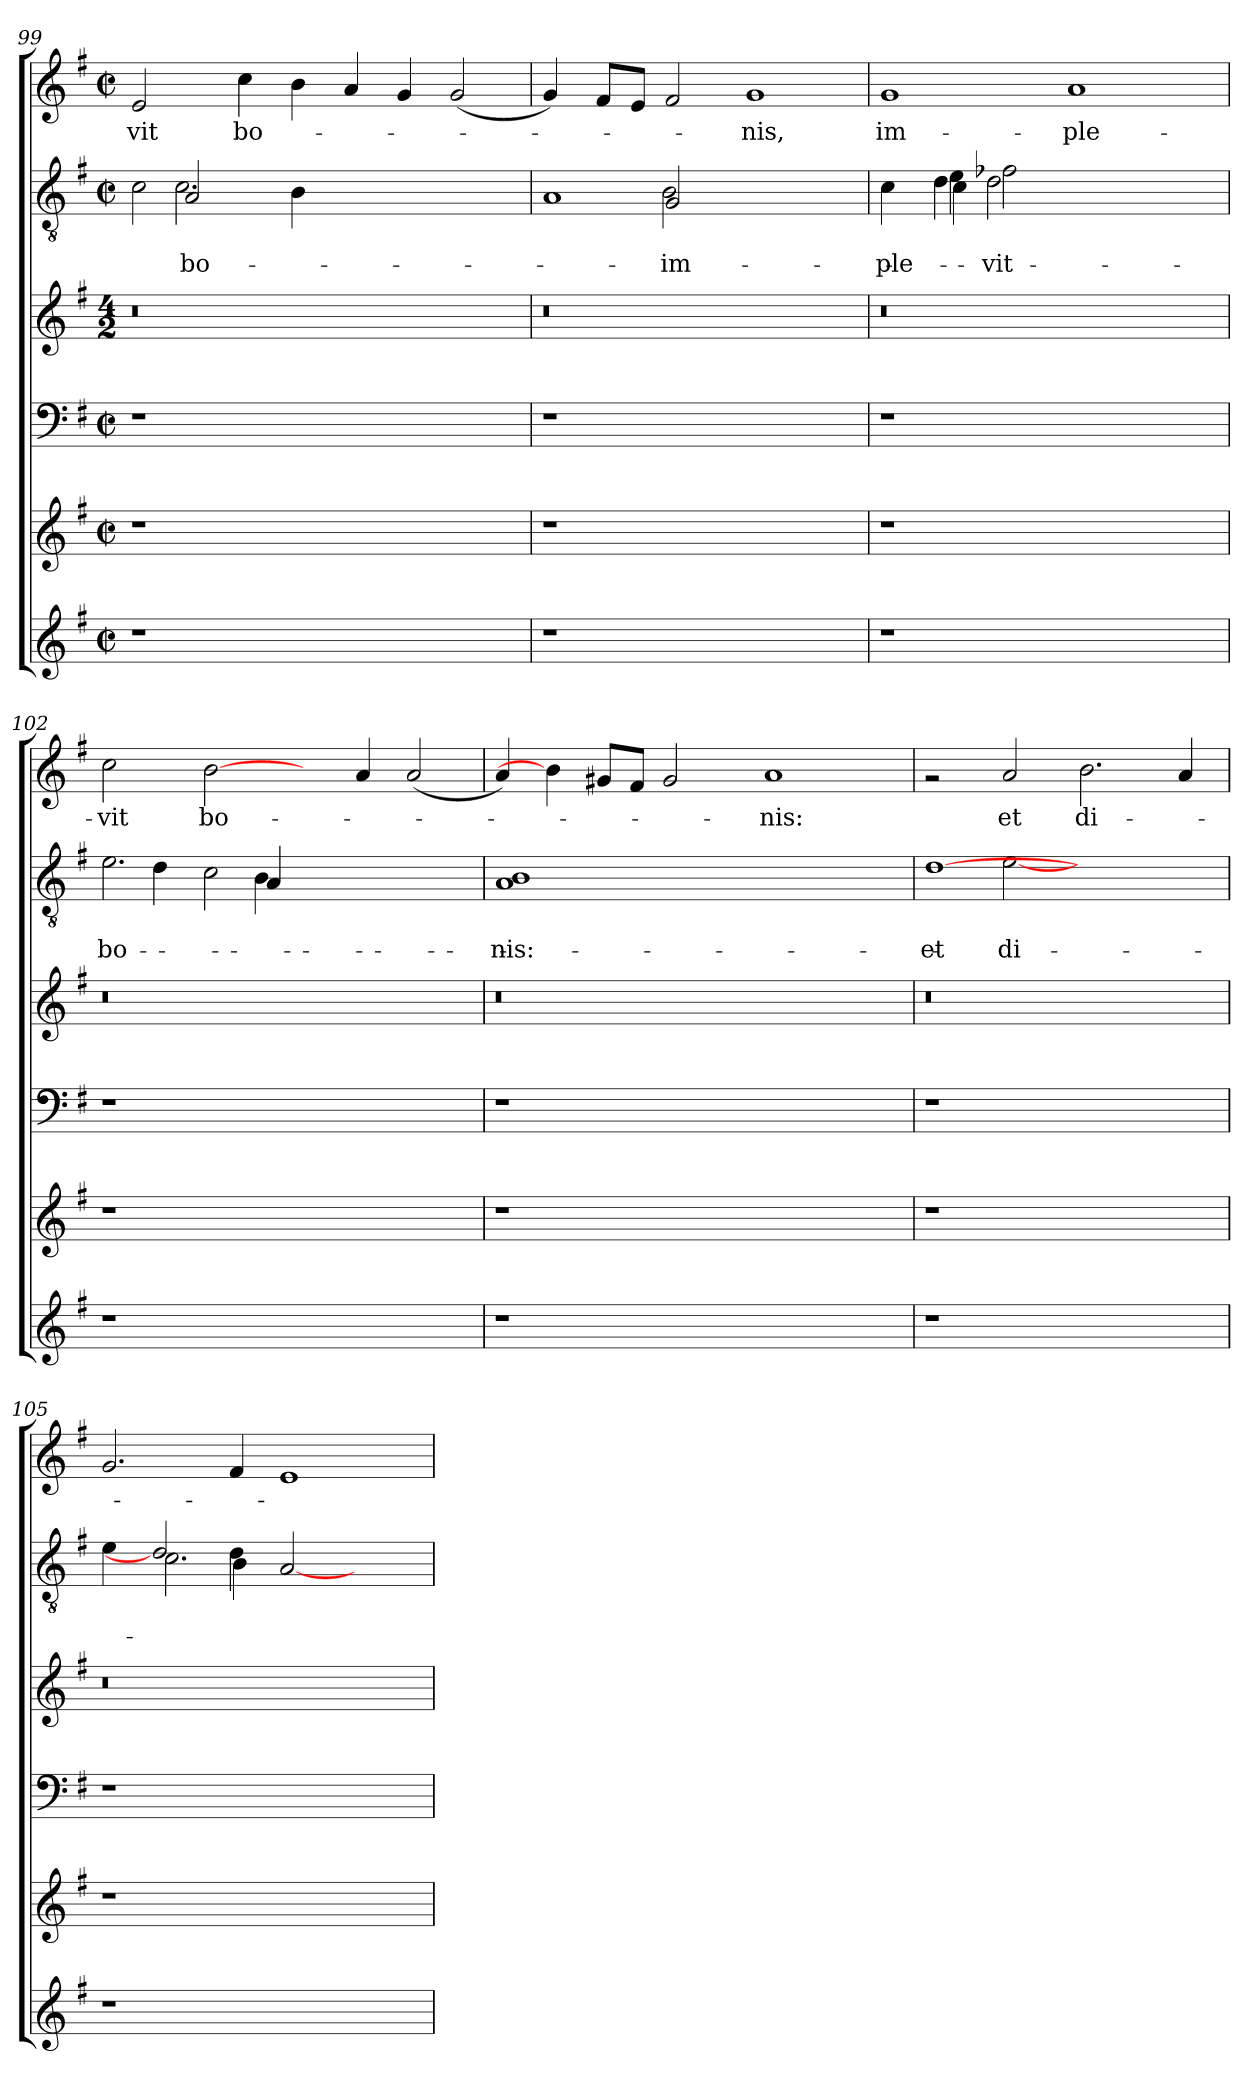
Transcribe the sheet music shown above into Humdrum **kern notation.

**kern	**kern	**kern	**kern	**kern	**text	**text	**kern	**text
*part6	*part5	*part4	*part3	*part2	*part2	*part2	*part1	*part1
*staff6	*staff5	*staff4	*staff3	*staff2	*staff2	*staff2	*staff1	*staff1
*clefG2	*clefG2	*clefF4	*clefG2	*clefGv2	*	*	*clefG2	*
*k[f#]	*k[f#]	*k[f#]	*k[f#]	*k[f#]	*	*	*k[f#]	*
*G:	*G:	*G:	*G:	*G:	*	*	*G:	*
*M2/2	*M2/2	*M2/2	*M4/2	*M2/2	*	*	*M2/2	*
*met(c|)	*met(c|)	*met(c|)	*	*met(c|)	*	*	*met(c|)	*
=99	=99	=99	=99	=99	=99	=99	=99	=99
*	*	*	*	*^	*	*	*	*
*	*	*	*	*	*^	*	*	*	*
!	!	!	!	!	!	!	!	!	!	!LO:LY:b
1r	1r	1r	0r	2c\	4ryy	4ryy	.	.	2e/	-vit
!	!	!	!	!	!	!	!	!LO:LY:b	!	!
!	!	!	!	!	!	!	!	!LO:LY:b	!	!
.	.	.	.	.	2A/	2.c\	.	bo-	.	.
!	!	!	!	!	!	!	!	!	!	!LO:LY:b
.	.	.	.	1ryy	.	.	.	.	4cc\	bo-
.	.	.	.	.	4B\	.	.	.	4b\	.
1ryy	1ryy	1ryy	.	.	1ryy	1ryy	.	.	4a/	.
.	.	.	.	.	.	.	.	.	4g/	.
.	.	.	.	2ryy	.	.	.	.	(<2g/	.
=100	=100	=100	=100	=100	=100	=100	=100	=100	=100	=100
1r	1r	1r	0r	1A	2ryy	2ryy	.	.	4g/)	.
.	.	.	.	.	.	.	.	.	8f#/L	.
.	.	.	.	.	.	.	.	.	8e/J	.
!	!	!	!	!	!	!	!	!LO:LY:b	!	!
!	!	!	!	!	!	!	!	!LO:LY:b	!	!
.	.	.	.	.	2G/	2B\	.	im-	2f#/	.
!	!	!	!	!	!	!	!	!	!	!LO:LY:b
1ryy	1ryy	1ryy	.	1ryy	1ryy	1ryy	.	.	1g	-nis,
=101	=101	=101	=101	=101	=101	=101	=101	=101	=101	=101
!	!	!	!	!	!	!	!	!LO:LY:b	!	!LO:LY:b
1r	1r	1r	0r	4c\	4ryy	4ryy	.	-ple-	1g	im-
.	.	.	.	4d\	4e\	4c\	.	.	.	.
!	!	!	!	!	!	!	!	!LO:LY:b	!	!
.	.	.	.	2d\	1ryy	2f-\	.	-vit	.	.
!	!	!	!	!	!	!	!	!	!	!LO:LY:b
1ryy	1ryy	1ryy	.	1ryy	.	1ryy	.	.	1a	-ple-
.	.	.	.	.	2ryy	.	.	.	.	.
=102	=102	=102	=102	=102	=102	=102	=102	=102	=102	=102
!	!	!	!	!	!	!	!	!LO:LY:b	!	!LO:LY:b
1r	1r	1r	0r	2.e\	4ryy	2.ryy	.	bo-	2cc\	-vit
.	.	.	.	.	4d\	.	.	.	.	.
!	!	!	!	!	!	!	!	!	!	!LO:LY:b
.	.	.	.	.	2c\	.	.	.	[2b\	bo-
.	.	.	.	4B\	.	4A/	.	.	.	.
1ryy	1ryy	1ryy	.	1ryy	1ryy	1ryy	.	.	4ryy	.
.	.	.	.	.	.	.	.	.	4a/	.
.	.	.	.	.	.	.	.	.	(<2a/	.
*	*	*	*	*v	*v	*v	*	*	*	*
=103	=103	=103	=103	=103	=103	=103	=103	=103
!	!	!	!	!	!	!LO:LY:b	!	!
1r	1r	1r	0r	1A 1B	.	-nis:	4a/)	.
.	.	.	.	.	.	.	4b\]	.
.	.	.	.	.	.	.	8g#/L	.
.	.	.	.	.	.	.	8f#/J	.
.	.	.	.	.	.	.	2g#/	.
1ryy	1ryy	1ryy	.	1ryy	.	.	.	.
!	!	!	!	!	!	!	!	!LO:LY:b
.	.	.	.	.	.	.	1a	-nis:
4ryy	4ryy	4ryy	4ryy	4ryy	.	.	.	.
!!LO:LB:g=z
=104	=104	=104	=104	=104	=104	=104	=104	=104
!	!	!	!	!	!	!LO:LY:b	!	!
*	*	*	*	*^	*	*	*	*
1r	1r	1r	0r	[1d	2ryy	.	et	2rg	.
!	!	!	!	!	!	!	!LO:LY:b	!	!LO:LY:b
.	.	.	.	.	[>2e\	.	di-	2a/	et
!	!	!	!	!	!	!	!	!	!LO:LY:b
1ryy	1ryy	1ryy	.	1ryy	1ryy	.	.	2.b\	di-
.	.	.	.	.	.	.	.	4a/	.
=105	=105	=105	=105	=105	=105	=105	=105	=105	=105
*	*	*	*	*	*^	*	*	*	*
1r	1r	1r	0r	4e\	4ryy	2.ryy	.	.	2.g/	.
.	.	.	.	2d]	2.c\	.	.	.	.	.
.	.	.	.	4d\	.	4B\	.	.	4f#/	.
1ryy	1ryy	1ryy	.	[<2A/	2ryy	2ryy	.	.	1e	.
.	.	.	.	2ryy	2ryy	2ryy	.	.	.	.
*	*	*	*	*v	*v	*v	*	*	*	*
=	=	=	=	=	=	=	=	=
*-	*-	*-	*-	*-	*-	*-	*-	*-
